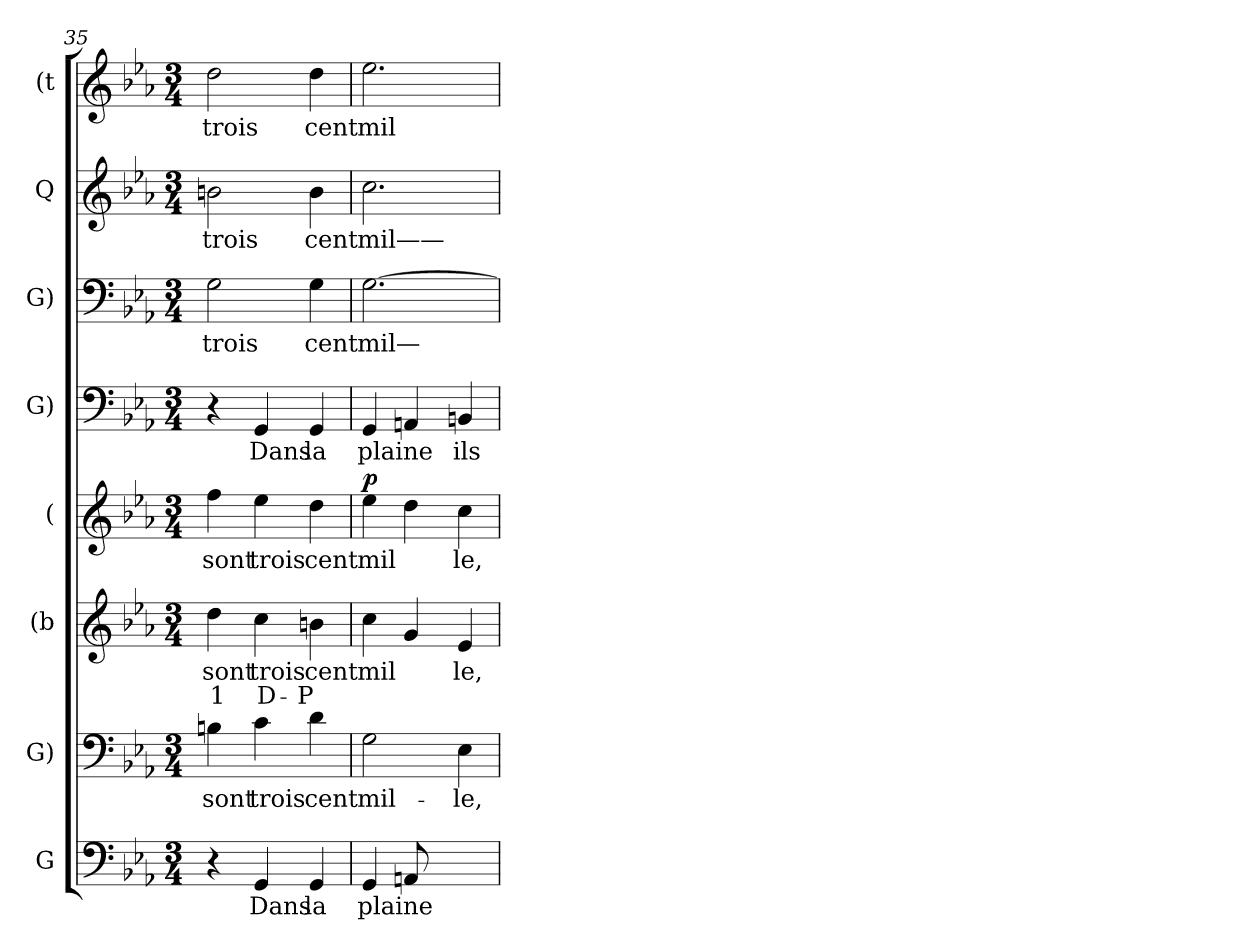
**kern	**text	**kern	**text	**kern	**text	**text	**kern	**text	**dynam	**kern	**text	**kern	**text	**kern	**text	**kern	**text
*part8	*part8	*part7	*part7	*part6	*part6	*part6	*part5	*part5	*part5	*part4	*part4	*part3	*part3	*part2	*part2	*part1	*part1
*staff8	*staff8	*staff7	*staff7	*staff6	*staff6	*staff6	*staff5	*staff5	*staff5	*staff4	*staff4	*staff3	*staff3	*staff2	*staff2	*staff1	*staff1
*I"G	*	*I"G)	*	*I"(b	*	*	*I"(	*	*	*I"G)	*	*I"G)	*	*I"Q	*	*I"(t	*
*clefF4	*	*clefF4	*	*clefG2	*	*	*clefG2	*	*	*clefF4	*	*clefF4	*	*clefG2	*	*clefG2	*
*k[b-e-a-]	*	*k[b-e-a-]	*	*k[b-e-a-]	*	*	*k[b-e-a-]	*	*	*k[b-e-a-]	*	*k[b-e-a-]	*	*k[b-e-a-]	*	*k[b-e-a-]	*
*M3/4	*	*M3/4	*	*M3/4	*	*	*M3/4	*	*	*M3/4	*	*M3/4	*	*M3/4	*	*M3/4	*
=35	=35	=35	=35	=35	=35	=35	=35	=35	=35	=35	=35	=35	=35	=35	=35	=35	=35
4r	.	4Bni\	sont	4ddi\	sont	1	4ffi\	sont	.	4r	.	2Gi\	trois	2bni\	trois	2ddi\	trois
4GGi/	Dans	4ci\	trois	4cci\	trois	D-	4ee-i\	trois	.	4GGi/	Dans	.	.	.	.	.	.
4GGi/	la	4di\	cent	4bni\	cent	P	4ddi\	cent	.	4GGi/	la	4Gi\	cent	4bi\	cent	4ddi\	cent
!!LO:LB:g=z
=36	=36	=36	=36	=36	=36	=36	=36	=36	=36	=36	=36	=36	=36	=36	=36	=36	=36
!	!	!	!	!	!	!	!	!	!LO:DY:a	!	!	!	!	!	!	!	!
4GGi/	plaine	2Gi\	mil-	4cci\	mil	.	4ee-i\	mil	p	4GGi/	plaine	[2.Gi\	mil—	2.cci\	mil——	2.ee-i\	mil
8AAni/	.	.	.	4gi/	--	.	4ddi\	--	.	4AAni/	.	.	.	.	.	.	.
4.ryy	.	.	.	.	.	.	.	.	.	.	.	.	.	.	.	.	.
.	.	4E-i\	le,	4e-i/	le,	.	4cci\	le,	.	4BBni/	ils	.	.	.	.	.	.
=	=	=	=	=	=	=	=	=	=	=	=	=	=	=	=	=	=
*-	*-	*-	*-	*-	*-	*-	*-	*-	*-	*-	*-	*-	*-	*-	*-	*-	*-
